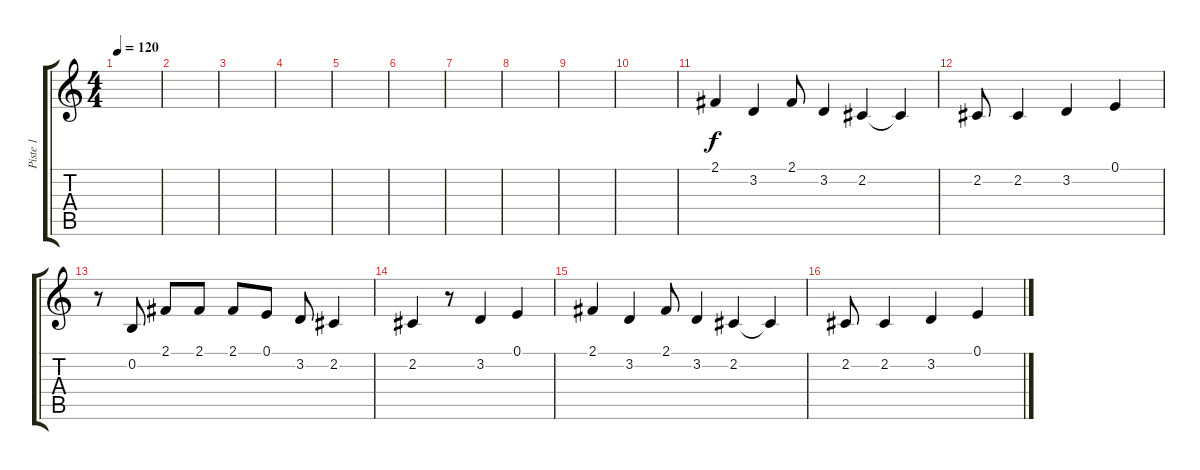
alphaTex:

\track ("Piste 1" "Piste 1") {instrument pad4choir}
\staff {score tabs}
\tuning (E4 B3 G3 D3 A2 E2) {hide}
\ts (4 4)
\tempo 120
\clef g2
\ks c
|
|
|
|
|
|
|
|
|
|
2.1.4 3.2.4 2.1.8 3.2.4 2.2.4 2.2{t}.4 |
2.2.8 2.2.4 3.2.4 0.1.4 |
r.8 0.2.8 2.1.8 2.1.8 2.1.8 0.1.8 3.2.8 2.2.4 |
2.2.4 r.8 3.2.4 0.1.4 |
2.1.4 3.2.4 2.1.8 3.2.4 2.2.4 2.2{t}.4 |
2.2.8 2.2.4 3.2.4 0.1.4
